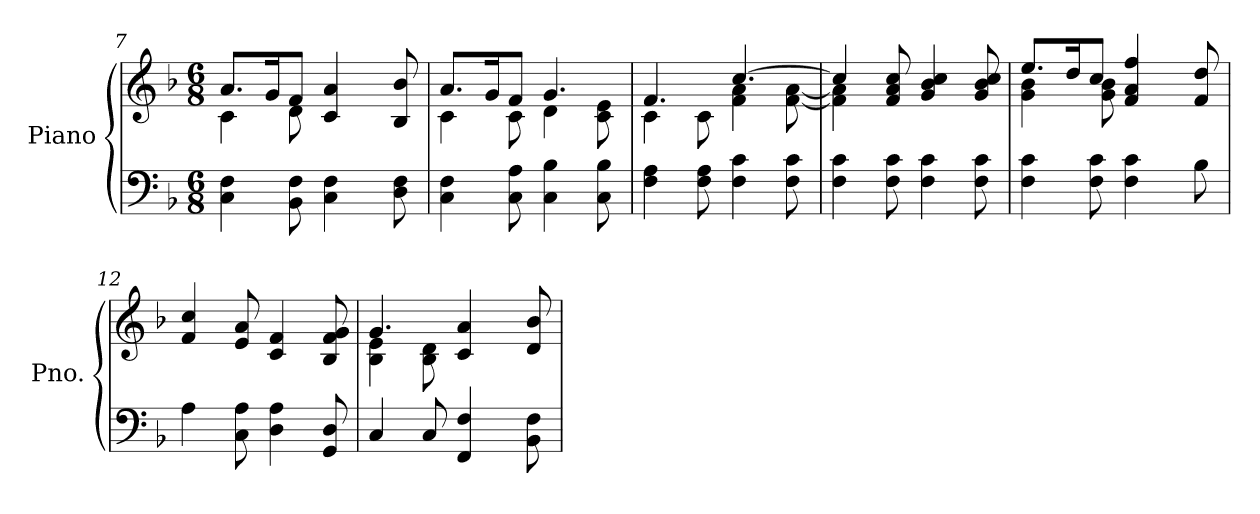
**kern	**kern
*part1	*part1
*staff2	*staff1
*I"Piano	*
*I'Pno.	*
*clefF4	*clefG2
*k[b-]	*k[b-]
*M6/8	*M6/8
=7	=7
*	*^
4C\ 4F\	8.a/L	4c\
.	16g/K	.
8BB-\ 8F\	8f/J	8d\
4C\ 4F\	4c/ 4a/	8rcyy
.	.	4rcyy
8D\ 8F\	8B-/ 8b-/	.
=8	=8	=8
4C\ 4F\	8.a/L	4c\
.	16g/K	.
8C\ 8A\	8f/J	8c\
4C\ 4B-\	4.g/	4d\
8C\ 8B-\	.	8c\ 8e\
=9	=9	=9
4F\ 4A\	4.f/	4c\
8F\ 8A\	.	8c\
4F\ 4c\	[4.cc/	4f\ 4a\
8F\ 8c\	.	[8f\ [8a\
=10	=10	=10
4F\ 4c\	4cc/]	4f\] 4a\]
8F\ 8c\	8f/ 8a/ 8cc/	2rgyy
4F\ 4c\	4g/ 4b-/ 4cc/	.
8F\ 8c\	8g/ 8b-/ 8cc/	.
=11	=11	=11
4F\ 4c\	8.ee/L	4g\ 4b-\
.	16dd/K	.
8F\ 8c\	8cc/J	8g\ 8b-\
4F\ 4c\	4f/ 4a/ 4ff/	8rgyy
.	.	4reyy
8B-\	8f/ 8dd/	.
*	*v	*v
!!LO:LB:g=z
=12	=12
4A\	4f/ 4cc/
8C\ 8A\	8e/ 8a/
4D\ 4A\	4c/ 4f/
8GG/ 8D/	8B-/ 8f/ 8g/
=13	=13
*	*^
4C/	4.g/	4B-\ 4e\
8C/	.	8B-\ 8d\
4FF/ 4F/	4c/ 4a/	8rcyy
.	.	4rcyy
8BB-\ 8F\	8d/ 8b-/	.
*	*v	*v
=	=
*-	*-
